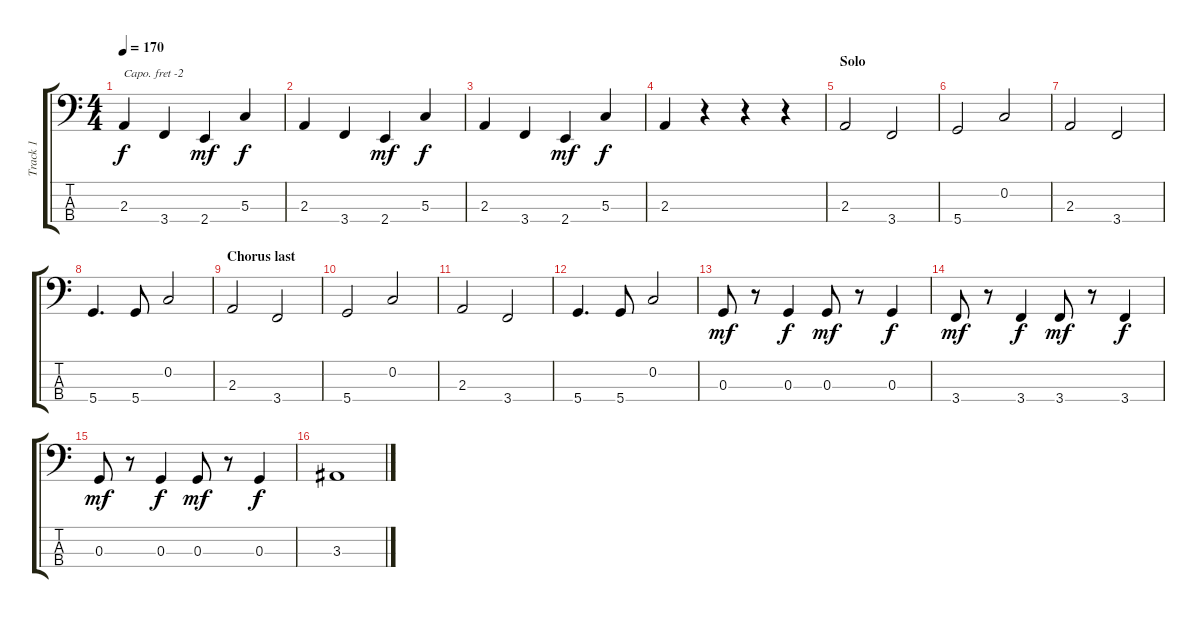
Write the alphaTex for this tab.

\track ("Track 1" "Track 1") {instrument electricbasspick}
\staff {score tabs}
\capo -2
\tuning (G2 D2 A1 E1) {hide}
\ts (4 4)
\tempo 170
\clef f4
\ks c
2.3.4{dy f} 3.4.4 2.4.4{dy mf} 5.3.4{dy f} |
2.3.4 3.4.4 2.4.4{dy mf} 5.3.4{dy f} |
2.3.4 3.4.4 2.4.4{dy mf} 5.3.4{dy f} |
2.3.4 r.4 r.4 r.4 |
\section ("" "Solo")
2.3.2 3.4.2 |
5.4.2 0.2.2 |
2.3.2 3.4.2 |
5.4.4{d} 5.4.8 0.2.2 |
\section ("" "Chorus last")
2.3.2 3.4.2 |
5.4.2 0.2.2 |
2.3.2 3.4.2 |
5.4.4{d} 5.4.8 0.2.2 |
0.3.8{dy mf} r.8 0.3.4{dy f} 0.3.8{dy mf} r.8 0.3.4{dy f} |
3.4.8{dy mf} r.8 3.4.4{dy f} 3.4.8{dy mf} r.8 3.4.4{dy f} |
0.3.8{dy mf} r.8 0.3.4{dy f} 0.3.8{dy mf} r.8 0.3.4{dy f} |
3.3.1
